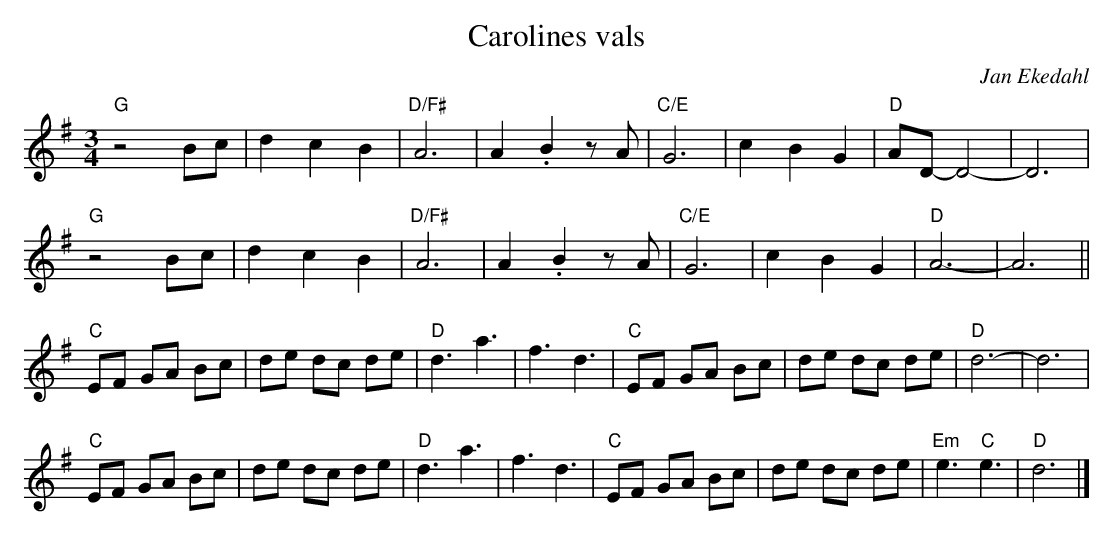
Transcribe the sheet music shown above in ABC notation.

X:1
T:Carolines vals
C:Jan Ekedahl
M:3/4
L:1/8
K:G
"G"z4 Bc|d2 c2 B2|"D/F#"A6|A2 .B2 z A|"C/E"G6|c2 B2 G2|"D"AD- D4-|D6|
"G"z4 Bc|d2 c2 B2|"D/F#"A6|A2 .B2 z A|"C/E"G6|c2 B2 G2|"D"A6-|A6||
"C"EF GA Bc|de dc de|"D"d3 a3|f3 d3|"C"EF GA Bc|de dc de|"D"d6-|d6|
"C"EF GA Bc|de dc de|"D"d3 a3|f3 d3|"C"EF GA Bc|de dc de|"Em"e3 "C"e3|"D"d6|]
